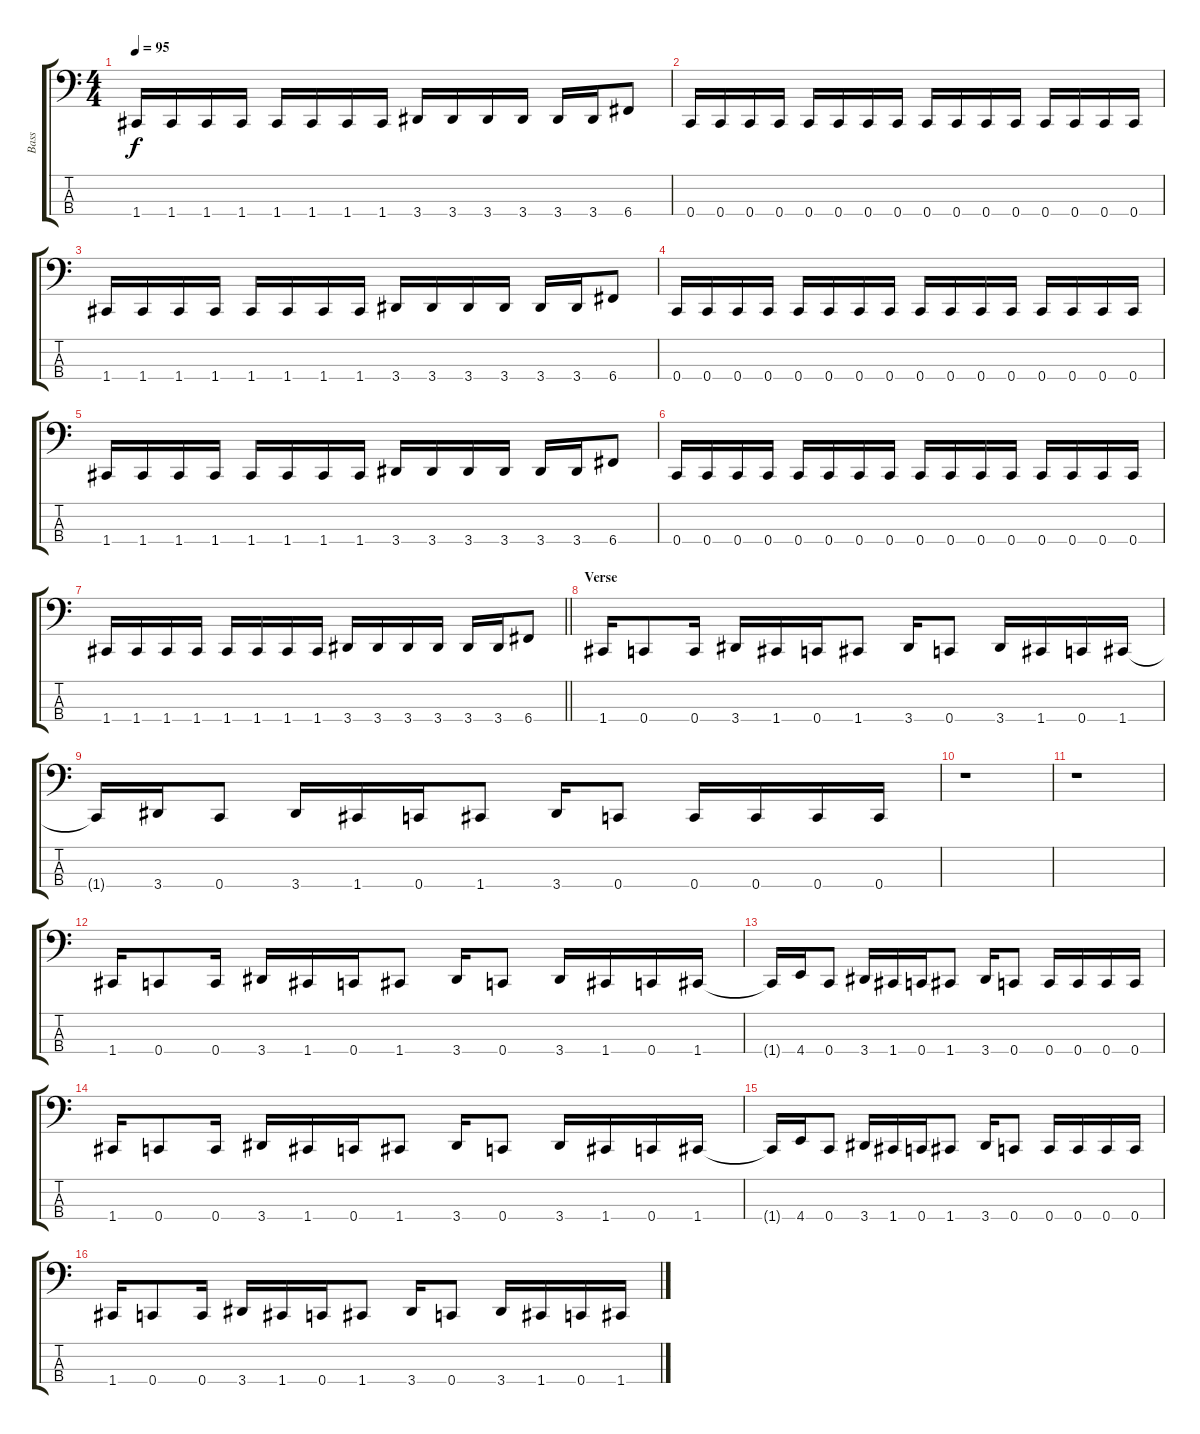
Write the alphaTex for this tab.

\track ("Bass" "Bass") {instrument slapbass1}
\staff {score tabs}
\tuning (F2 C2 G1 C1) {hide}
\ts (4 4)
\tempo 95
\clef f4
\ks c
1.4.16{dy f} 1.4.16 1.4.16 1.4.16 1.4.16 1.4.16 1.4.16 1.4.16 3.4.16 3.4.16 3.4.16 3.4.16 3.4.16 3.4.16 6.4.8 |
0.4.16 0.4.16 0.4.16 0.4.16 0.4.16 0.4.16 0.4.16 0.4.16 0.4.16 0.4.16 0.4.16 0.4.16 0.4.16 0.4.16 0.4.16 0.4.16 |
1.4.16 1.4.16 1.4.16 1.4.16 1.4.16 1.4.16 1.4.16 1.4.16 3.4.16 3.4.16 3.4.16 3.4.16 3.4.16 3.4.16 6.4.8 |
0.4.16 0.4.16 0.4.16 0.4.16 0.4.16 0.4.16 0.4.16 0.4.16 0.4.16 0.4.16 0.4.16 0.4.16 0.4.16 0.4.16 0.4.16 0.4.16 |
1.4.16 1.4.16 1.4.16 1.4.16 1.4.16 1.4.16 1.4.16 1.4.16 3.4.16 3.4.16 3.4.16 3.4.16 3.4.16 3.4.16 6.4.8 |
0.4.16 0.4.16 0.4.16 0.4.16 0.4.16 0.4.16 0.4.16 0.4.16 0.4.16 0.4.16 0.4.16 0.4.16 0.4.16 0.4.16 0.4.16 0.4.16 |
\barLineRight lightlight
1.4.16 1.4.16 1.4.16 1.4.16 1.4.16 1.4.16 1.4.16 1.4.16 3.4.16 3.4.16 3.4.16 3.4.16 3.4.16 3.4.16 6.4.8 |
\section ("" "Verse")
1.4.16 0.4.8 0.4.16 3.4.16 1.4.16 0.4.16 1.4.8 3.4.16 0.4.8 3.4.16 1.4.16 0.4.16 1.4.16 |
1.4{t}.16 3.4.16 0.4.8 3.4.16 1.4.16 0.4.16 1.4.8 3.4.16 0.4.8 0.4.16 0.4.16 0.4.16 0.4.16 |
r.1 |
r.1 |
1.4.16 0.4.8 0.4.16 3.4.16 1.4.16 0.4.16 1.4.8 3.4.16 0.4.8 3.4.16 1.4.16 0.4.16 1.4.16 |
1.4{t}.16 4.4.16 0.4.8 3.4.16 1.4.16 0.4.16 1.4.8 3.4.16 0.4.8 0.4.16 0.4.16 0.4.16 0.4.16 |
1.4.16 0.4.8 0.4.16 3.4.16 1.4.16 0.4.16 1.4.8 3.4.16 0.4.8 3.4.16 1.4.16 0.4.16 1.4.16 |
1.4{t}.16 4.4.16 0.4.8 3.4.16 1.4.16 0.4.16 1.4.8 3.4.16 0.4.8 0.4.16 0.4.16 0.4.16 0.4.16 |
1.4.16 0.4.8 0.4.16 3.4.16 1.4.16 0.4.16 1.4.8 3.4.16 0.4.8 3.4.16 1.4.16 0.4.16 1.4.16
